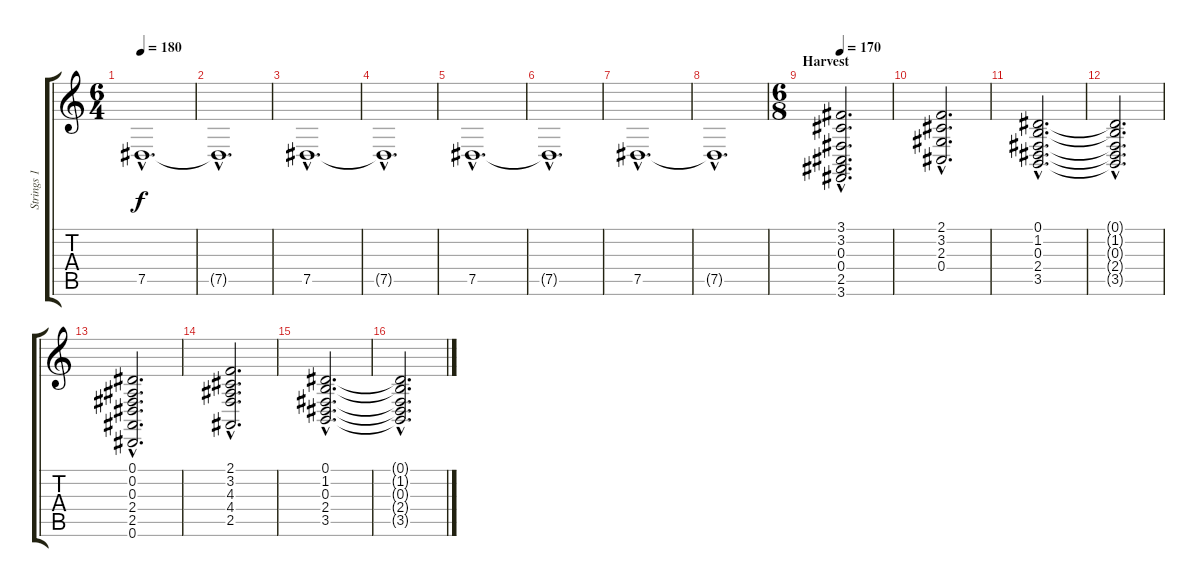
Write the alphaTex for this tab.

\track ("Strings 1" "Strings 1") {instrument stringensemble2}
\staff {score tabs}
\tuning (Eb4 Bb3 Gb3 Db3 Ab2 Eb2) {hide}
\ts (6 4)
\tempo 180
\clef g2
\ks c
7.5{hac}.1{d dy f} |
7.5{hac t}.1{d} |
7.5{hac}.1{d} |
7.5{hac t}.1{d} |
7.5{hac}.1{d} |
7.5{hac t}.1{d} |
7.5{hac}.1{d} |
7.5{hac t}.1{d} |
\ts (6 8)
\section ("" "Harvest")
\tempo 170
(3.1{hac} 3.2{hac} 0.3{hac} 0.4{hac} 2.5{hac} 3.6{hac}).2{d volume 13 instrument stringensemble2} |
(2.1{hac} 3.2{hac} 2.3{hac} 0.4{hac}).2{d} |
(0.1{hac} 1.2{hac} 0.3{hac} 2.4{hac} 3.5{hac}).2{d} |
(0.1{hac t} 1.2{hac t} 0.3{hac t} 2.4{hac t} 3.5{hac t}).2{d} |
(0.1{hac} 0.2{hac} 0.3{hac} 2.4{hac} 2.5{hac} 0.6{hac}).2{d} |
(2.1{hac} 3.2{hac} 4.3{hac} 4.4{hac} 2.5{hac}).2{d} |
(0.1{hac} 1.2{hac} 0.3{hac} 2.4{hac} 3.5{hac}).2{d} |
(0.1{hac t} 1.2{hac t} 0.3{hac t} 2.4{hac t} 3.5{hac t}).2{d}
